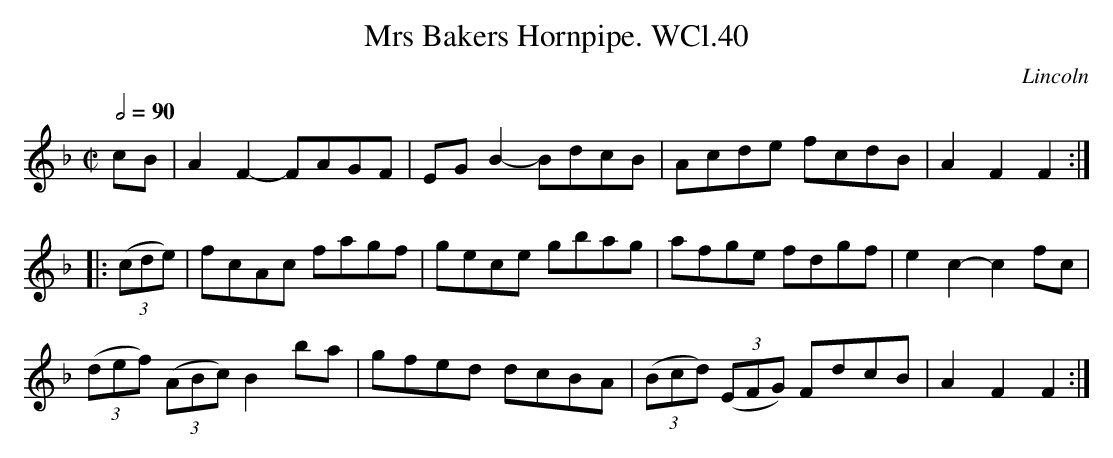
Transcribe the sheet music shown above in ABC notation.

X:1
T:Mrs Bakers Hornpipe. WCl.40
L:1/8
M:C|
O:Lincoln
Q:1/2=90
K:F
cB|A2 F2-FAGF|EG B2-BdcB|Acde fcdB|A2 F2F2:|!
|:((3cde)|fcAc fagf|gece gbag|afge fdgf|e2c2-c2 fc|!
((3def) ((3ABc) B2 ba|gfed dcBA|((3Bcd) ((3EFG) FdcB|A2 F2 F2:|
